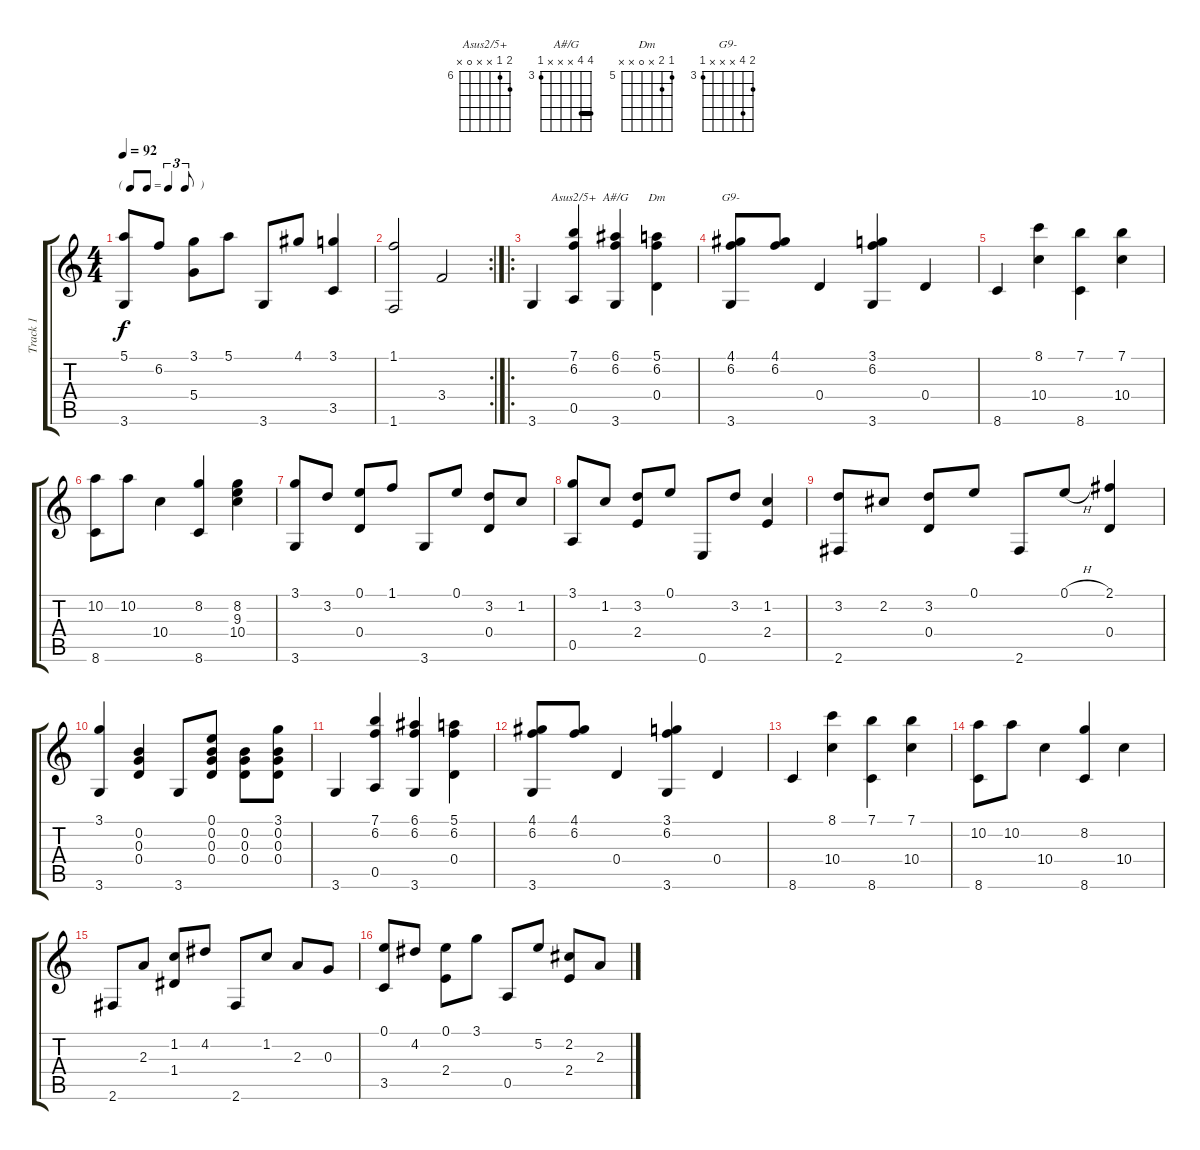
\track ("Track 1" "Track 1") {instrument acousticguitarnylon}
\staff {score tabs}
\tuning (E4 B3 G3 D3 A2 E2) {hide}
\chord ("Asus2/5+" 7 6 x x 0 x) {firstfret 6}
\chord ("A#/G" 6 6 x x x 3) {firstfret 3 barre 6}
\chord ("Dm" 5 6 x 0 x x) {firstfret 5}
\chord ("G9-" 4 6 x x x 3) {firstfret 3}
\ts (4 4)
\tf triplet8th
\tempo 92
\clef g2
\ks c
(5.1 3.6).8{dy f} 6.2.8 (3.1 5.4).8 5.1.8 3.6.8 4.1.8 (3.1 3.5).4 |
\rc 2
(1.1 1.6).2 3.4.2 |
\ro
3.6.4 (7.1 6.2 0.5).4{ch "Asus2/5+"} (6.1 6.2 3.6).4{ch "A#/G"} (5.1 6.2 0.4).4{ch "Dm"} |
(4.1 6.2 3.6).8{ch "G9-"} (4.1 6.2).8 0.4.4 (3.1 6.2 3.6).4 0.4.4 |
8.6.4 (8.1 10.4).4 (7.1 8.6).4 (7.1 10.4).4 |
(10.2 8.6).8 10.2.8 10.4.4 (8.2 8.6).4 (8.2 9.3 10.4).4 |
(3.1 3.6).8 3.2.8 (0.1 0.4).8 1.1.8 3.6.8 0.1.8 (3.2 0.4).8 1.2.8 |
(3.1 0.5).8 1.2.8 (3.2 2.4).8 0.1.8 0.6.8 3.2.8 (1.2 2.4).4 |
(3.2 2.6).8 2.2.8 (3.2 0.4).8 0.1.8 2.6.8 0.1{h}.8 (2.1 0.4).4 |
(3.1 3.6).4 (0.2 0.3 0.4).4 3.6.8 (0.1 0.2 0.3 0.4).8 (0.2 0.3 0.4).8 (3.1 0.2 0.3 0.4).8 |
3.6.4 (7.1 6.2 0.5).4 (6.1 6.2 3.6).4 (5.1 6.2 0.4).4 |
(4.1 6.2 3.6).8 (4.1 6.2).8 0.4.4 (3.1 6.2 3.6).4 0.4.4 |
8.6.4 (8.1 10.4).4 (7.1 8.6).4 (7.1 10.4).4 |
(10.2 8.6).8 10.2.8 10.4.4 (8.2 8.6).4 10.4.4 |
2.6.8 2.3.8 (1.2 1.4).8 4.2.8 2.6.8 1.2.8 2.3.8 0.3.8 |
(0.1 3.5).8 4.2.8 (0.1 2.4).8 3.1.8 0.5.8 5.2.8 (2.2 2.4).8 2.3.8
